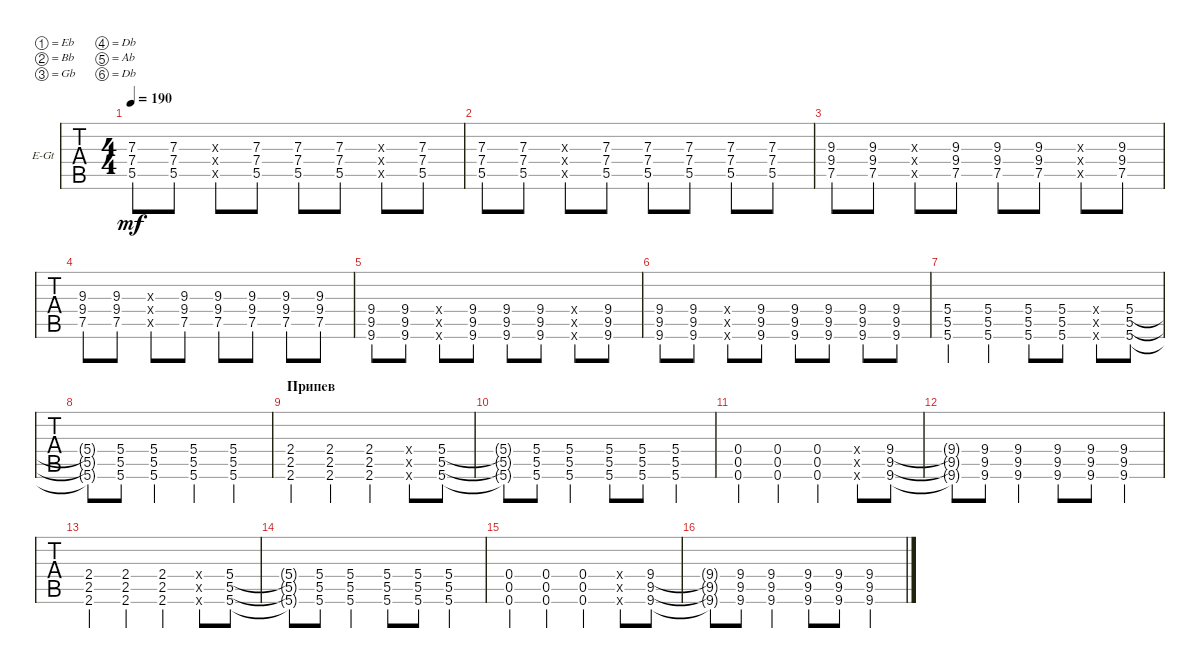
\defaultSystemsLayout 4
\bracketExtendMode groupsimilarinstruments
\firstSystemTrackNameOrientation horizontal
\otherSystemsTrackNameOrientation horizontal
\track ("Electric Guitar" "E-Gt") {instrument distortionguitar}
\staff {tabs}
\tuning (Eb4 Bb3 Gb3 Db3 Ab2 Db2)
\ts (4 4)
\tempo 190
\clef g2
\ks c
(5.5 7.3 7.4).8{dy mf} (5.5 7.3 7.4).8 (5.5{x} 7.3{x} 7.4{x}).8 (5.5 7.3 7.4).8 (5.5 7.3 7.4).8 (5.5 7.3 7.4).8 (7.3{x} 5.5{x} 7.4{x}).8 (5.5 7.3 7.4).8 |
(5.5 7.3 7.4).8 (5.5 7.3 7.4).8 (5.5{x} 7.3{x} 7.4{x}).8 (5.5 7.3 7.4).8 (5.5 7.3 7.4).8 (5.5 7.3 7.4).8 (7.3 5.5 7.4).8 (5.5 7.3 7.4).8 |
(7.5 9.3 9.4).8 (7.5 9.3 9.4).8 (7.5{x} 9.3{x} 9.4{x}).8 (7.5 9.3 9.4).8 (7.5 9.3 9.4).8 (7.5 9.3 9.4).8 (9.3{x} 7.5{x} 9.4{x}).8 (7.5 9.3 9.4).8 |
(7.5 9.3 9.4).8 (7.5 9.3 9.4).8 (7.5{x} 9.3{x} 9.4{x}).8 (7.5 9.3 9.4).8 (7.5 9.3 9.4).8 (7.5 9.3 9.4).8 (9.3 7.5 9.4).8 (7.5 9.3 9.4).8 |
(9.5 9.4 9.6).8 (9.5 9.4 9.6).8 (9.5{x} 9.4{x} 9.6{x}).8 (9.5 9.4 9.6).8 (9.5 9.4 9.6).8 (9.5 9.4 9.6).8 (9.5{x} 9.4{x} 9.6{x}).8 (9.5 9.4 9.6).8 |
(9.5 9.4 9.6).8 (9.5 9.4 9.6).8 (9.5{x} 9.4{x} 9.6{x}).8 (9.5 9.4 9.6).8 (9.5 9.4 9.6).8 (9.5 9.4 9.6).8 (9.5 9.4 9.6).8 (9.5 9.4 9.6).8 |
(5.5 5.6 5.4).4 (5.5 5.6 5.4).4 (5.5 5.6 5.4).8 (5.5 5.6 5.4).8 (7.5{x} 5.6{x} 5.4{x}).8 (5.5 5.6 5.4).8 |
(5.5{t} 5.4{t} 5.6{t}).8 (5.5 5.4 5.6).8 (5.5 5.4 5.6).4 (5.5 5.4 5.6).4 (5.5 5.4 5.6).4 |
\section ("" "Припев")
(2.6 2.5 2.4).4 (2.6 2.5 2.4).4 (2.6 2.4 2.5).4 (2.6{x} 2.5{x} 2.4{x}).8 (5.6 5.4 5.5).8 |
(5.6{t} 5.4{t} 5.5{t}).8 (5.6 5.5 5.4).8 (5.6 5.5 5.4).4 (5.6 5.5 5.4).8 (5.6 5.5 5.4).8 (5.6 5.5 5.4).4 |
(0.5 0.4 0.6).4 (0.5 0.4 0.6).4 (0.4 0.5 0.6).4 (0.5{x} 0.4{x} 0.6{x}).8 (9.6 9.4 9.5).8 |
(9.6{t} 9.4{t} 9.5{t}).8 (9.6 9.5 9.4).8 (9.6 9.5 9.4).4 (9.5 9.6 9.4).8 (9.5 9.4 9.6).8 (9.5 9.6 9.4).4 |
(2.6 2.5 2.4).4 (2.6 2.5 2.4).4 (2.6 2.4 2.5).4 (2.6{x} 2.5{x} 2.4{x}).8 (5.6 5.4 5.5).8 |
(5.6{t} 5.4{t} 5.5{t}).8 (5.6 5.5 5.4).8 (5.6 5.5 5.4).4 (5.6 5.5 5.4).8 (5.6 5.5 5.4).8 (5.6 5.5 5.4).4 |
(0.5 0.4 0.6).4 (0.5 0.4 0.6).4 (0.4 0.5 0.6).4 (0.5{x} 0.4{x} 0.6{x}).8 (9.6 9.4 9.5).8 |
(9.6{t} 9.4{t} 9.5{t}).8 (9.6 9.5 9.4).8 (9.6 9.5 9.4).4 (9.5 9.6 9.4).8 (9.5 9.4 9.6).8 (9.5 9.6 9.4).4
